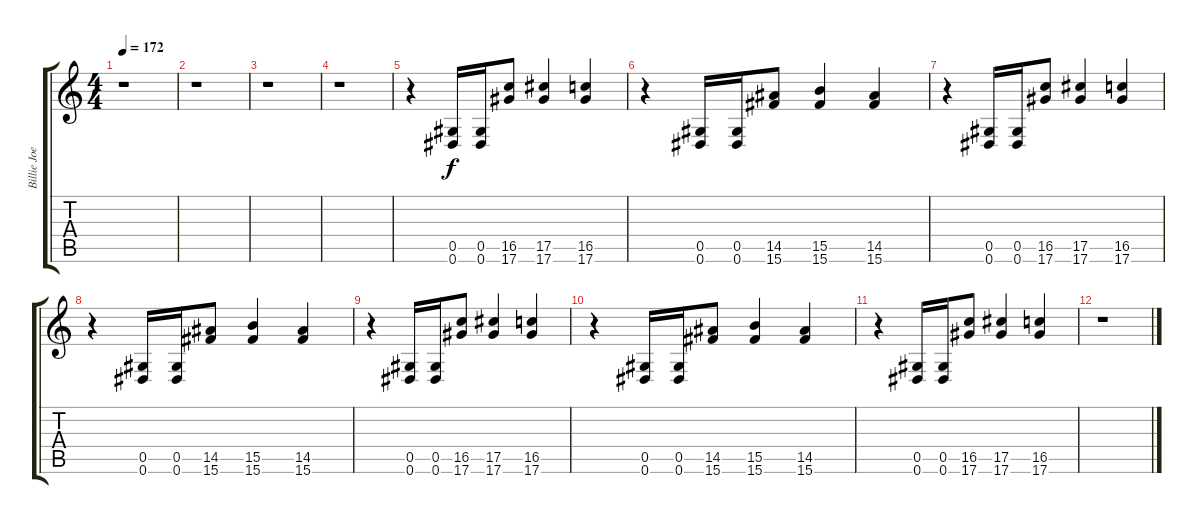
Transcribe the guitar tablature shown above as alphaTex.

\track ("Billie Joe - Distortion" "Billie Joe") {instrument distortionguitar}
\staff {score tabs}
\tuning (Eb4 Bb3 Gb3 Db3 Ab2 Eb2) {hide}
\ts (4 4)
\tempo 172
\clef g2
\ks c
r.1{dy f} |
r.1 |
r.1 |
r.1 |
r.4 (0.5 0.6).16 (0.5 0.6).16 (16.5 17.6).8 (17.5 17.6).4 (16.5 17.6).4 |
r.4 (0.5 0.6).16 (0.5 0.6).16 (14.5 15.6).8 (15.5 15.6).4 (14.5 15.6).4 |
r.4 (0.5 0.6).16 (0.5 0.6).16 (16.5 17.6).8 (17.5 17.6).4 (16.5 17.6).4 |
r.4 (0.5 0.6).16 (0.5 0.6).16 (14.5 15.6).8 (15.5 15.6).4 (14.5 15.6).4 |
r.4 (0.5 0.6).16 (0.5 0.6).16 (16.5 17.6).8 (17.5 17.6).4 (16.5 17.6).4 |
r.4 (0.5 0.6).16 (0.5 0.6).16 (14.5 15.6).8 (15.5 15.6).4 (14.5 15.6).4 |
r.4 (0.5 0.6).16 (0.5 0.6).16 (16.5 17.6).8 (17.5 17.6).4 (16.5 17.6).4 |
r.1
